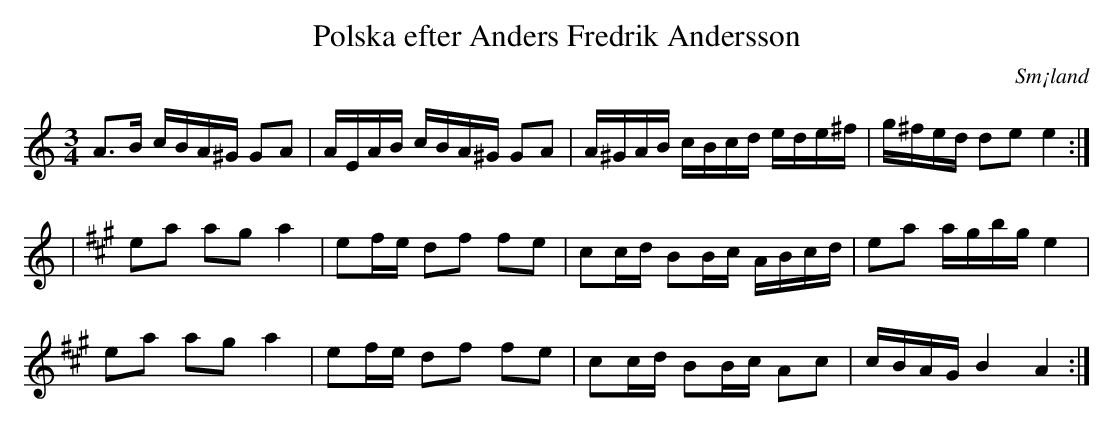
X:1
T:Polska efter Anders Fredrik Andersson
L:1/16
M:3/4
O: Sm¡land
K:Am
A2>B2 cBA^G G2A2 | AEAB cBA^G G2A2 | A^GAB cBcd ede^f | g^fed d2e2 e4 :|
|[K:A] e2a2 a2g2- a4 | e2fe d2f2 f2e2 | c2cd B2Bc ABcd | e2a2 agbg e4 |
e2a2 a2g2- a4 | e2fe d2f2 f2e2 | c2cd B2Bc A2c2 | cBAG B4 A4 :|
